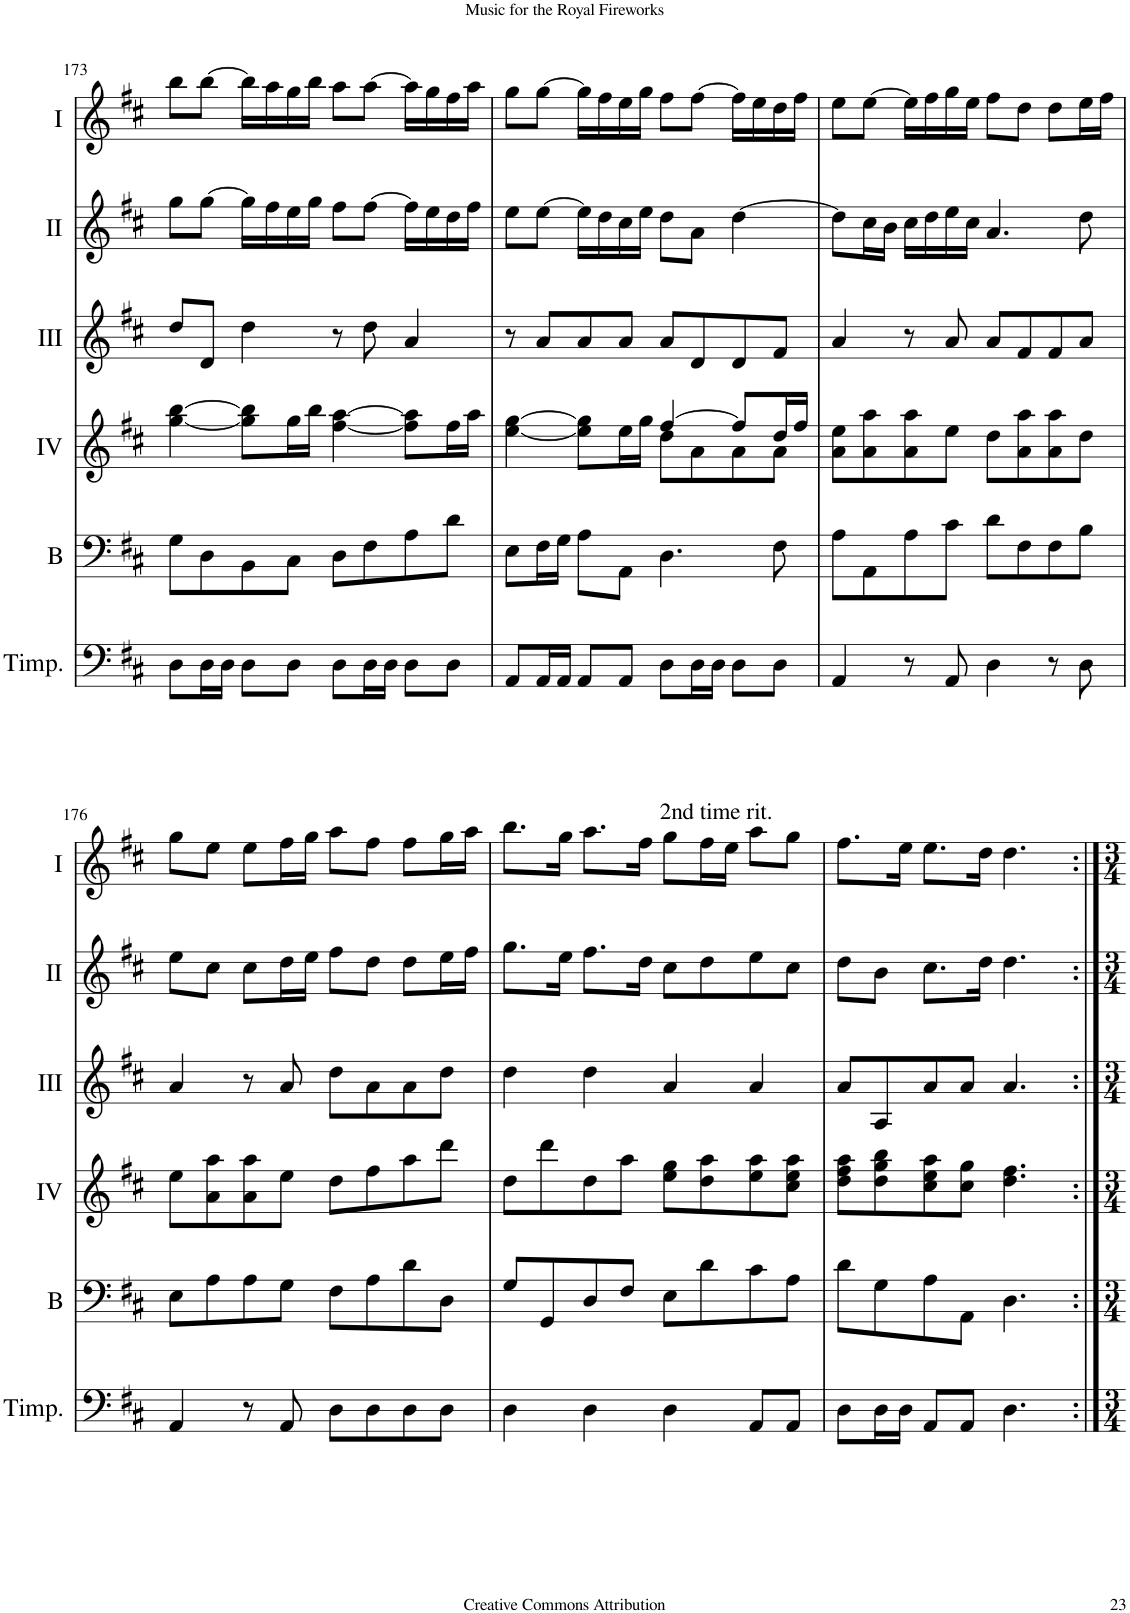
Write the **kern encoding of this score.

**kern	**kern	**kern	**kern	**kern	**kern
*part6	*part5	*part4	*part3	*part2	*part1
*staff6	*staff5	*staff4	*staff3	*staff2	*staff1
*I"Timpani	*I"Bass	*I"Acc. 4	*I"Acc. 3	*I"Acc. 2	*I"Acc. 1
*I'Timp.	*I'B	*	*	*	*
!!LO:PB:g=z
*clefF4	*clefF4	*clefG2	*clefG2	*clefG2	*clefG2
*k[f#c#]	*k[f#c#]	*k[f#c#]	*k[f#c#]	*k[f#c#]	*k[f#c#]
*M4/4	*M4/4	*M4/4	*M4/4	*M4/4	*M4/4
*met(c)	*met(c)	*met(c)	*met(c)	*met(c)	*met(c)
=173	=173	=173	=173	=173	=173
8D\L	8GG\L	[4g\ [4b\	8dd/L	8gg\L	8bb\L
16D\L	8DD\	.	8d/J	[8gg\J	[8bb\J
16D\JJ	.	.	.	.	.
8D\L	8BBB\	8g\] 8b\]L	4dd\	16gg\LL]	16bb\LL]
.	.	.	.	16ff#\	16aa\
8D\J	8CC#\J	16g\L	.	16ee\	16gg\
.	.	16b\JJ	.	16gg\JJ	16bb\JJ
8D\L	8DD\L	[4f#\ [4a\	8r	8ff#\L	8aa\L
16D\L	8FF#\	.	8dd\	[8ff#\J	[8aa\J
16D\JJ	.	.	.	.	.
8D\L	8AA\	8f#\] 8a\]L	4a/	16ff#\LL]	16aa\LL]
.	.	.	.	16ee\	16gg\
8D\J	8D\J	16f#\L	.	16dd\	16ff#\
.	.	16a\JJ	.	16ff#\JJ	16aa\JJ
=174	=174	=174	=174	=174	=174
*	*	*^	*	*	*
8AA/L	8EE\L	[4e\ [>4g\	2ryy	8r	8ee\L	8gg\L
16AA/L	16FF#\L	.	.	8a/L	[8ee\J	[8gg\J
16AA/JJ	16GG\JJ	.	.	.	.	.
8AA/L	8AA\L	8e\] 8g\]L	.	8a/	16ee\LL]	16gg\LL]
.	.	.	.	.	16dd\	16ff#\
8AA/J	8AAA\J	16e\L	.	8a/J	16cc#\	16ee\
.	.	16g\JJ	.	.	16ee\JJ	16gg\JJ
8D\L	4.DD\	[4f#/	8d\L	8a/L	8dd\L	8ff#\L
16D\L	.	.	8A\	8d/	8a\J	[8ff#\J
16D\JJ	.	.	.	.	.	.
8D\L	.	8f#/L]	8A\	8d/	[4dd\	16ff#\LL]
.	.	.	.	.	.	16ee\
8D\J	8FF#\	16d/L	8A\J	8f#/J	.	16dd\
.	.	16f#/JJ	.	.	.	16ff#\JJ
*	*	*v	*v	*	*	*
=175	=175	=175	=175	=175	=175
4AA/	8AA\L	8A\ 8e\L	4a/	8dd\L]	8ee\L
.	8AAA\	8A\ 8a\	.	16cc#\L	[8ee\J
.	.	.	.	16b\JJ	.
8r	8AA\	8A\ 8a\	8r	16cc#\LL	16ee\LL]
.	.	.	.	16dd\	16ff#\
8AA/	8C#\J	8e\J	8a/	16ee\	16gg\
.	.	.	.	16cc#\JJ	16ee\JJ
4D\	8D\L	8d\L	8a/L	4.a/	8ff#\L
.	8FF#\	8A\ 8a\	8f#/	.	8dd\J
8r	8FF#\	8A\ 8a\	8f#/	.	8dd\L
8D\	8BB\J	8d\J	8a/J	8dd\	16ee\L
.	.	.	.	.	16ff#\JJ
!!LO:LB:g=z
=176	=176	=176	=176	=176	=176
4AA/	8EE\L	8e\L	4a/	8ee\L	8gg\L
.	8AA\	8A\ 8a\	.	8cc#\J	8ee\J
8r	8AA\	8A\ 8a\	8r	8cc#\L	8ee\L
8AA/	8GG\J	8e\J	8a/	16dd\L	16ff#\L
.	.	.	.	16ee\JJ	16gg\JJ
8D\L	8FF#\L	8d\L	8dd\L	8ff#\L	8aa\L
8D\	8AA\	8f#\	8a\	8dd\J	8ff#\J
8D\	8D\	8a\	8a\	8dd\L	8ff#\L
8D\J	8DD\J	8dd\J	8dd\J	16ee\L	16gg\L
.	.	.	.	16ff#\JJ	16aa\JJ
=177	=177	=177	=177	=177	=177
4D\	8GG/L	8d\L	4dd\	8.gg\L	8.bb\L
.	8GGG/	8dd\	.	.	.
.	.	.	.	16ee\Jk	16gg\Jk
4D\	8DD/	8d\	4dd\	8.ff#\L	8.aa\L
.	8FF#/J	8a\J	.	.	.
.	.	.	.	16dd\Jk	16ff#\Jk
!	!	!	!	!	!LO:TX:a:t=2nd time rit.
4D\	8EE\L	8e\ 8g\L	4a/	8cc#\L	8gg\L
.	8D\	8d\ 8a\	.	8dd\	16ff#\L
.	.	.	.	.	16ee\JJ
8AA/L	8C#\	8e\ 8a\	4a/	8ee\	8aa\L
8AA/J	8AA\J	8c#\ 8e\ 8a\J	.	8cc#\J	8gg\J
=178	=178	=178	=178	=178	=178
8D\L	8D\L	8d\ 8f#\ 8a\L	8a/L	8dd\L	8.ff#\L
16D\L	8GG\	8d\ 8g\ 8b\	8A/	8b\J	.
16D\JJ	.	.	.	.	16ee\Jk
8AA/L	8AA\	8c#\ 8e\ 8a\	8a/	8.cc#\L	8.ee\L
8AA/J	8AAA\J	8c#\ 8g\J	8a/J	.	.
.	.	.	.	16dd\Jk	16dd\Jk
4.D\	4.DD\	4.d\ 4.f#\	4.a/	4.dd\	4.dd\
=:|!	=:|!	=:|!	=:|!	=:|!	=:|!
*-	*-	*-	*-	*-	*-
